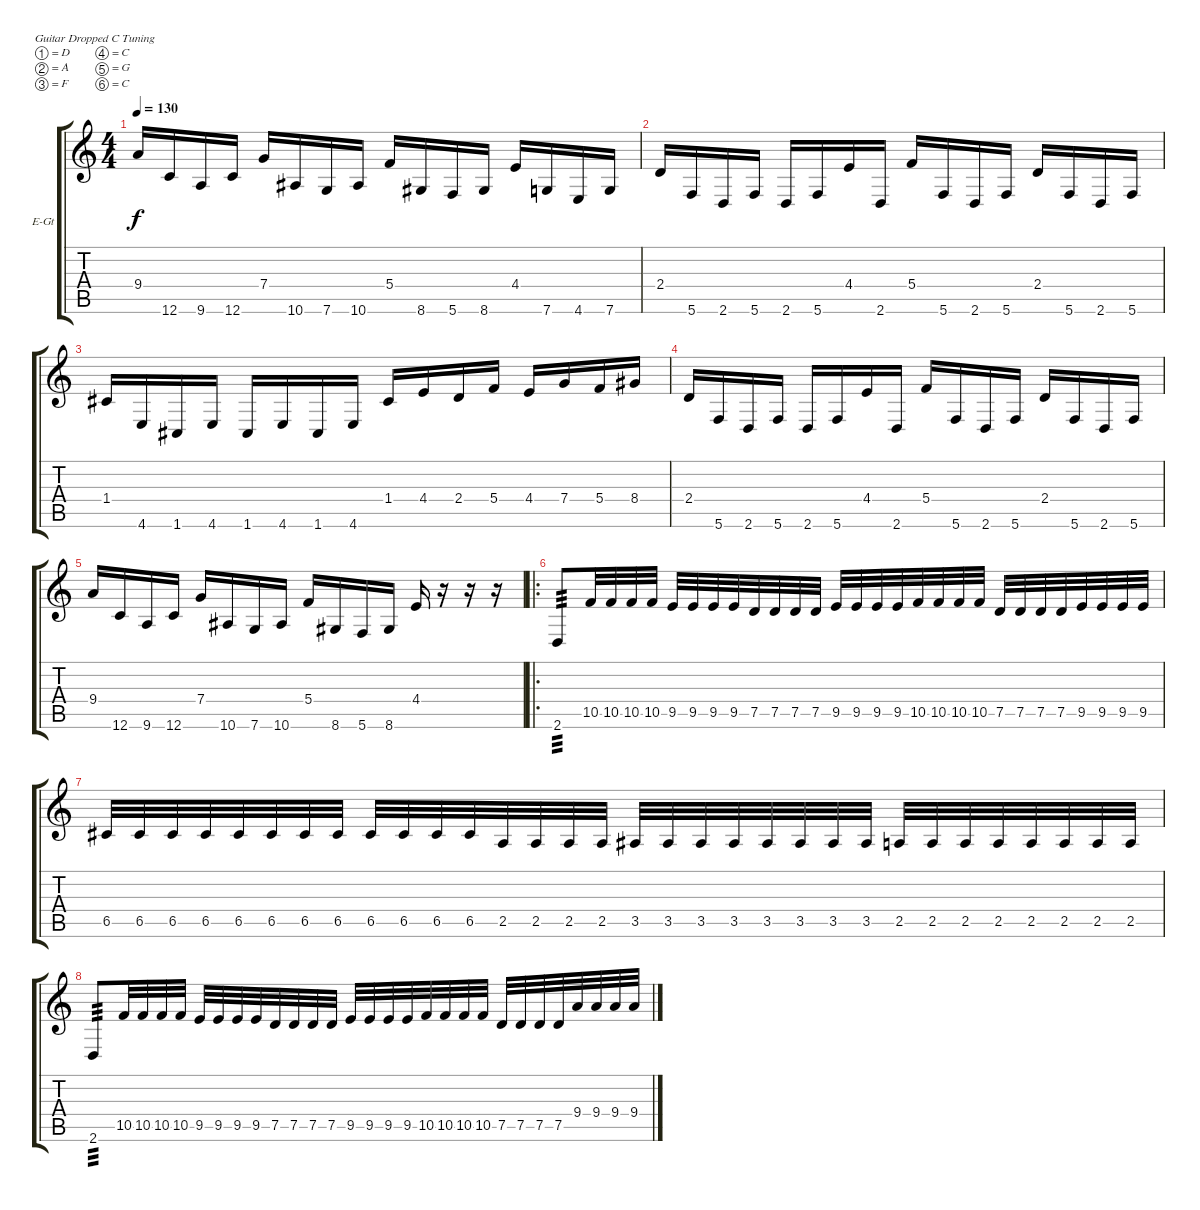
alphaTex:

\bracketExtendMode groupsimilarinstruments
\firstSystemTrackNameOrientation horizontal
\otherSystemsTrackNameOrientation horizontal
\track ("Traccia 2" "E-Gt") {instrument distortionguitar}
\staff {score tabs}
\tuning (D4 A3 F3 C3 G2 C2)
\ts (4 4)
\tempo 130
\clef g2
\ks c
9.4.16{dy f} 12.6.16 9.6.16 12.6.16 7.4.16 10.6.16 7.6.16 10.6.16 5.4.16 8.6.16 5.6.16 8.6.16 4.4.16 7.6.16 4.6.16 7.6.16 |
2.4.16 5.6.16 2.6.16 5.6.16 2.6.16 5.6.16 4.4.16 2.6.16 5.4.16 5.6.16 2.6.16 5.6.16 2.4.16 5.6.16 2.6.16 5.6.16 |
1.4.16 4.6.16 1.6.16 4.6.16 1.6.16 4.6.16 1.6.16 4.6.16 1.4.16 4.4.16 2.4.16 5.4.16 4.4.16 7.4.16 5.4.16 8.4.16 |
2.4.16 5.6.16 2.6.16 5.6.16 2.6.16 5.6.16 4.4.16 2.6.16 5.4.16 5.6.16 2.6.16 5.6.16 2.4.16 5.6.16 2.6.16 5.6.16 |
9.4.16 12.6.16 9.6.16 12.6.16 7.4.16 10.6.16 7.6.16 10.6.16 5.4.16 8.6.16 5.6.16 8.6.16 4.4.16 r.16 r.16 r.16 |
\ro
2.6.8{tp 3} 10.5.32 10.5.32 10.5.32 10.5.32 9.5.32 9.5.32 9.5.32 9.5.32 7.5.32 7.5.32 7.5.32 7.5.32 9.5.32 9.5.32 9.5.32 9.5.32 10.5.32 10.5.32 10.5.32 10.5.32 7.5.32 7.5.32 7.5.32 7.5.32 9.5.32 9.5.32 9.5.32 9.5.32 |
6.5.32 6.5.32 6.5.32 6.5.32 6.5.32 6.5.32 6.5.32 6.5.32 6.5.32 6.5.32 6.5.32 6.5.32 2.5.32 2.5.32 2.5.32 2.5.32 3.5.32 3.5.32 3.5.32 3.5.32 3.5.32 3.5.32 3.5.32 3.5.32 2.5.32 2.5.32 2.5.32 2.5.32 2.5.32 2.5.32 2.5.32 2.5.32 |
2.6.8{tp 3} 10.5.32 10.5.32 10.5.32 10.5.32 9.5.32 9.5.32 9.5.32 9.5.32 7.5.32 7.5.32 7.5.32 7.5.32 9.5.32 9.5.32 9.5.32 9.5.32 10.5.32 10.5.32 10.5.32 10.5.32 7.5.32 7.5.32 7.5.32 7.5.32 9.4.32 9.4.32 9.4.32 9.4.32
